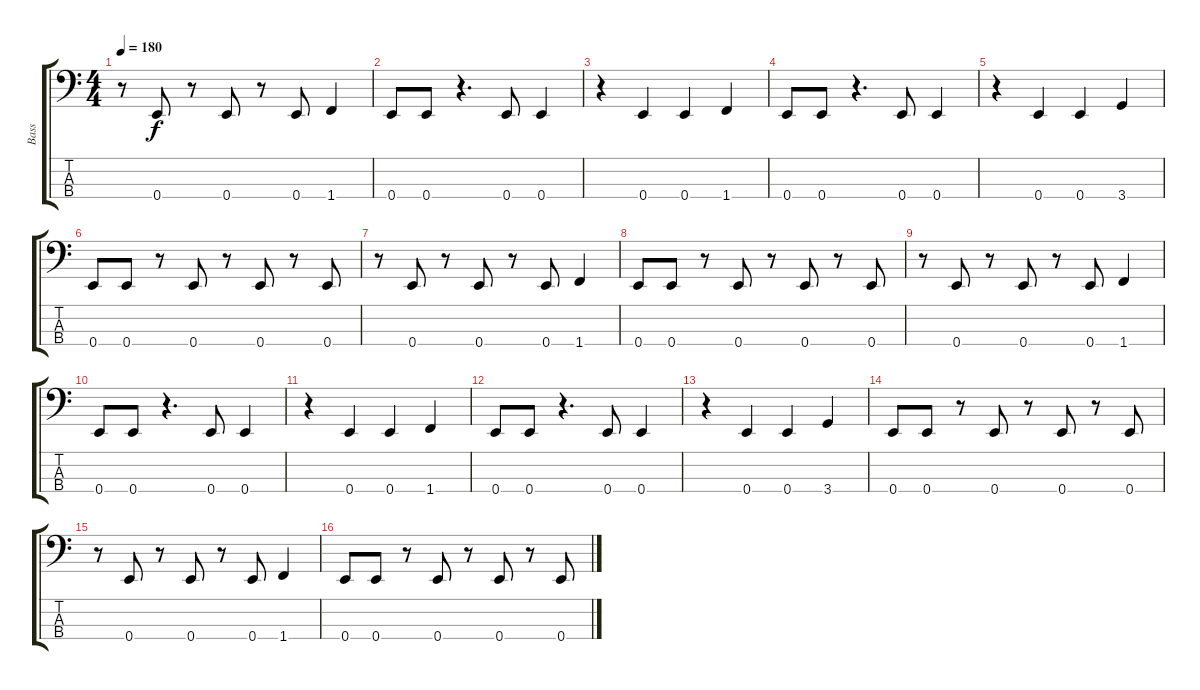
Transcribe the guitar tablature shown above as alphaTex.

\track ("Bass" "Bass") {instrument electricbassfinger}
\staff {score tabs}
\tuning (G2 D2 A1 E1) {hide}
\ts (4 4)
\tempo 180
\clef f4
\ks c
r.8{dy f} 0.4.8 r.8 0.4.8 r.8 0.4.8 1.4.4 |
0.4.8 0.4.8 r.4{d} 0.4.8 0.4.4 |
r.4 0.4.4 0.4.4 1.4.4 |
0.4.8 0.4.8 r.4{d} 0.4.8 0.4.4 |
r.4 0.4.4 0.4.4 3.4.4 |
0.4.8 0.4.8 r.8 0.4.8 r.8 0.4.8 r.8 0.4.8 |
r.8 0.4.8 r.8 0.4.8 r.8 0.4.8 1.4.4 |
0.4.8 0.4.8 r.8 0.4.8 r.8 0.4.8 r.8 0.4.8 |
r.8 0.4.8 r.8 0.4.8 r.8 0.4.8 1.4.4 |
0.4.8 0.4.8 r.4{d} 0.4.8 0.4.4 |
r.4 0.4.4 0.4.4 1.4.4 |
0.4.8 0.4.8 r.4{d} 0.4.8 0.4.4 |
r.4 0.4.4 0.4.4 3.4.4 |
0.4.8 0.4.8 r.8 0.4.8 r.8 0.4.8 r.8 0.4.8 |
r.8 0.4.8 r.8 0.4.8 r.8 0.4.8 1.4.4 |
0.4.8 0.4.8 r.8 0.4.8 r.8 0.4.8 r.8 0.4.8
